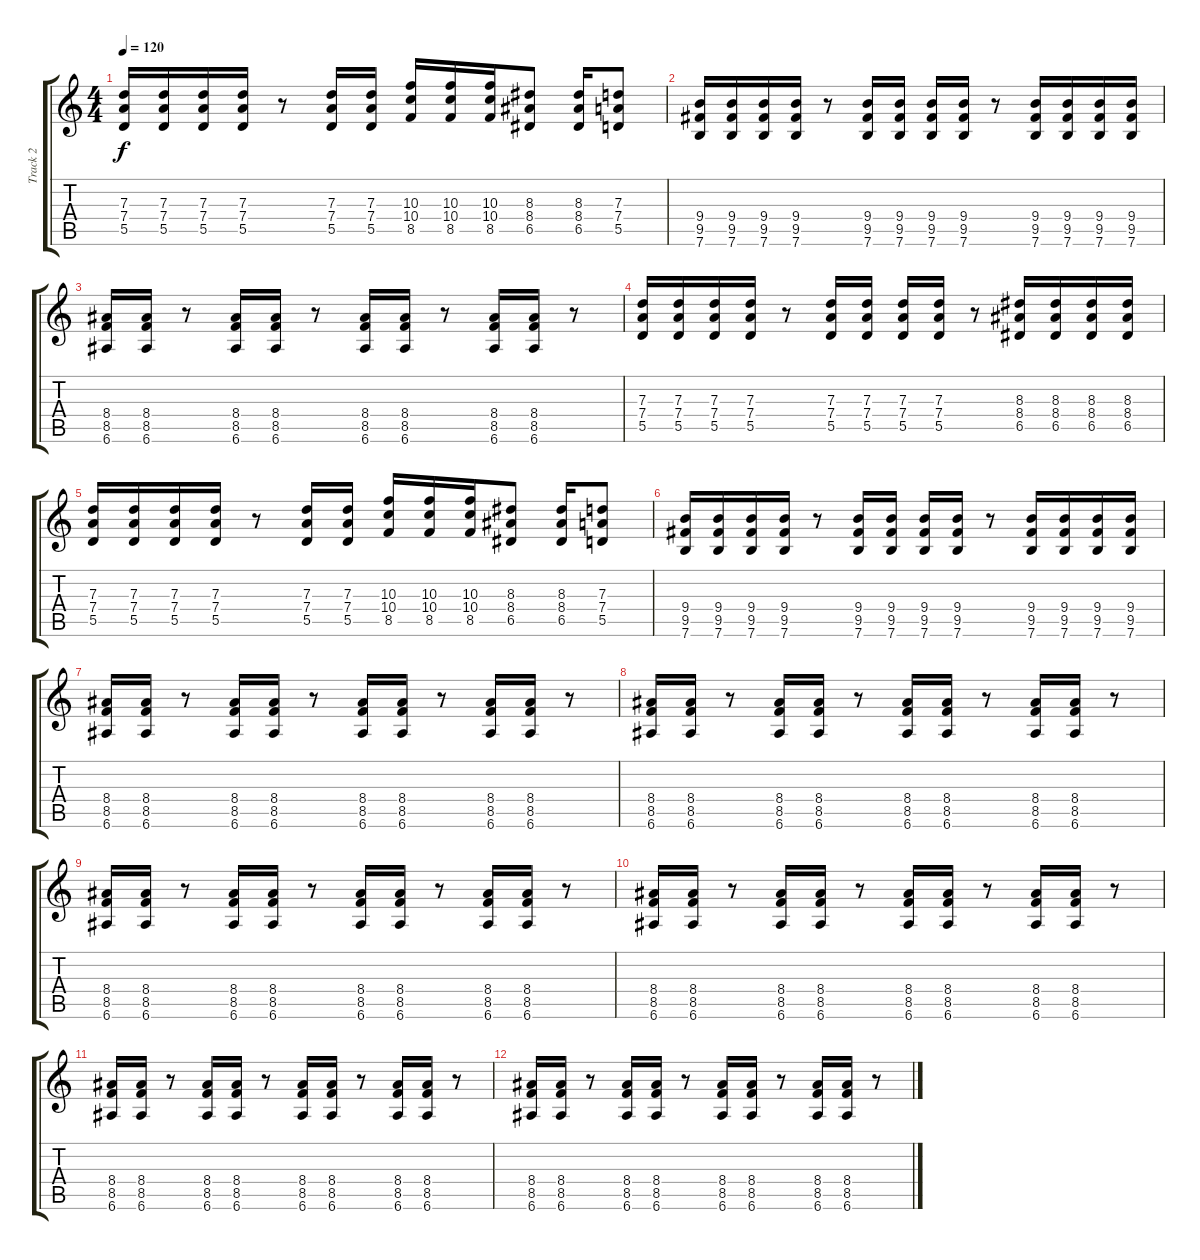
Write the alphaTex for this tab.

\track ("Track 2" "Track 2") {instrument overdrivenguitar}
\staff {score tabs}
\tuning (E4 B3 G3 D3 A2 E2) {hide}
\ts (4 4)
\tempo 120
\clef g2
\ks c
(7.3 7.4 5.5).16{dy f} (7.3 7.4 5.5).16 (7.3 7.4 5.5).16 (7.3 7.4 5.5).16 r.8 (7.3 7.4 5.5).16 (7.3 7.4 5.5).16 (10.3 10.4 8.5).16 (10.3 10.4 8.5).16 (10.3 10.4 8.5).16 (8.3 8.4 6.5).8 (8.3 8.4 6.5).16 (7.3 7.4 5.5).8 |
(9.4 9.5 7.6).16 (9.4 9.5 7.6).16 (9.4 9.5 7.6).16 (9.4 9.5 7.6).16 r.8 (9.4 9.5 7.6).16 (9.4 9.5 7.6).16 (9.4 9.5 7.6).16 (9.4 9.5 7.6).16 r.8 (9.4 9.5 7.6).16 (9.4 9.5 7.6).16 (9.4 9.5 7.6).16 (9.4 9.5 7.6).16 |
(8.4 8.5 6.6).16 (8.4 8.5 6.6).16 r.8 (8.4 8.5 6.6).16 (8.4 8.5 6.6).16 r.8 (8.4 8.5 6.6).16 (8.4 8.5 6.6).16 r.8 (8.4 8.5 6.6).16 (8.4 8.5 6.6).16 r.8 |
(7.3 7.4 5.5).16 (7.3 7.4 5.5).16 (7.3 7.4 5.5).16 (7.3 7.4 5.5).16 r.8 (7.3 7.4 5.5).16 (7.3 7.4 5.5).16 (7.3 7.4 5.5).16 (7.3 7.4 5.5).16 r.8 (8.3 8.4 6.5).16 (8.3 8.4 6.5).16 (8.3 8.4 6.5).16 (8.3 8.4 6.5).16 |
(7.3 7.4 5.5).16 (7.3 7.4 5.5).16 (7.3 7.4 5.5).16 (7.3 7.4 5.5).16 r.8 (7.3 7.4 5.5).16 (7.3 7.4 5.5).16 (10.3 10.4 8.5).16 (10.3 10.4 8.5).16 (10.3 10.4 8.5).16 (8.3 8.4 6.5).8 (8.3 8.4 6.5).16 (7.3 7.4 5.5).8 |
(9.4 9.5 7.6).16 (9.4 9.5 7.6).16 (9.4 9.5 7.6).16 (9.4 9.5 7.6).16 r.8 (9.4 9.5 7.6).16 (9.4 9.5 7.6).16 (9.4 9.5 7.6).16 (9.4 9.5 7.6).16 r.8 (9.4 9.5 7.6).16 (9.4 9.5 7.6).16 (9.4 9.5 7.6).16 (9.4 9.5 7.6).16 |
(8.4 8.5 6.6).16 (8.4 8.5 6.6).16 r.8 (8.4 8.5 6.6).16 (8.4 8.5 6.6).16 r.8 (8.4 8.5 6.6).16 (8.4 8.5 6.6).16 r.8 (8.4 8.5 6.6).16 (8.4 8.5 6.6).16 r.8 |
(8.4 8.5 6.6).16 (8.4 8.5 6.6).16 r.8 (8.4 8.5 6.6).16 (8.4 8.5 6.6).16 r.8 (8.4 8.5 6.6).16 (8.4 8.5 6.6).16 r.8 (8.4 8.5 6.6).16 (8.4 8.5 6.6).16 r.8 |
(8.4 8.5 6.6).16 (8.4 8.5 6.6).16 r.8 (8.4 8.5 6.6).16 (8.4 8.5 6.6).16 r.8 (8.4 8.5 6.6).16 (8.4 8.5 6.6).16 r.8 (8.4 8.5 6.6).16 (8.4 8.5 6.6).16 r.8 |
(8.4 8.5 6.6).16 (8.4 8.5 6.6).16 r.8 (8.4 8.5 6.6).16 (8.4 8.5 6.6).16 r.8 (8.4 8.5 6.6).16 (8.4 8.5 6.6).16 r.8 (8.4 8.5 6.6).16 (8.4 8.5 6.6).16 r.8 |
(8.4 8.5 6.6).16 (8.4 8.5 6.6).16 r.8 (8.4 8.5 6.6).16 (8.4 8.5 6.6).16 r.8 (8.4 8.5 6.6).16 (8.4 8.5 6.6).16 r.8 (8.4 8.5 6.6).16 (8.4 8.5 6.6).16 r.8 |
(8.4 8.5 6.6).16 (8.4 8.5 6.6).16 r.8 (8.4 8.5 6.6).16 (8.4 8.5 6.6).16 r.8 (8.4 8.5 6.6).16 (8.4 8.5 6.6).16 r.8 (8.4 8.5 6.6).16 (8.4 8.5 6.6).16 r.8
